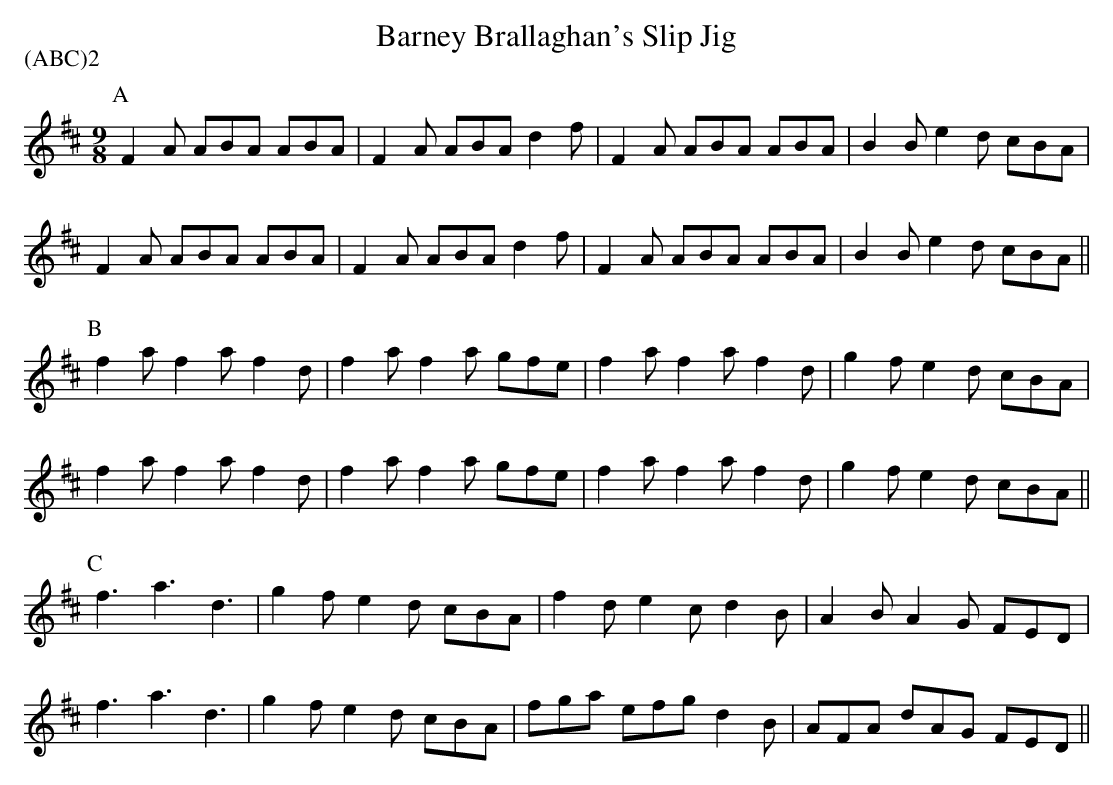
X:1
T:Barney Brallaghan's Slip Jig
P:(ABC)2
M:9/8
L:1/8
K:D
P:A
F2A ABA ABA|F2A ABA d2f|F2A ABA ABA|B2B e2d cBA|
F2A ABA ABA|F2A ABA d2f|F2A ABA ABA|B2B e2d cBA||
P:B
f2a f2a f2d|f2a f2a gfe|f2a f2a f2d|g2f e2d cBA|
f2a f2a f2d|f2a f2a gfe|f2a f2a f2d|g2f e2d cBA||
P:C
f3 a3 d3|g2f e2d cBA|f2d e2c d2B|A2B A2G FED|
f3 a3 d3|g2f e2d cBA|fga efg d2B|AFA dAG FED||
